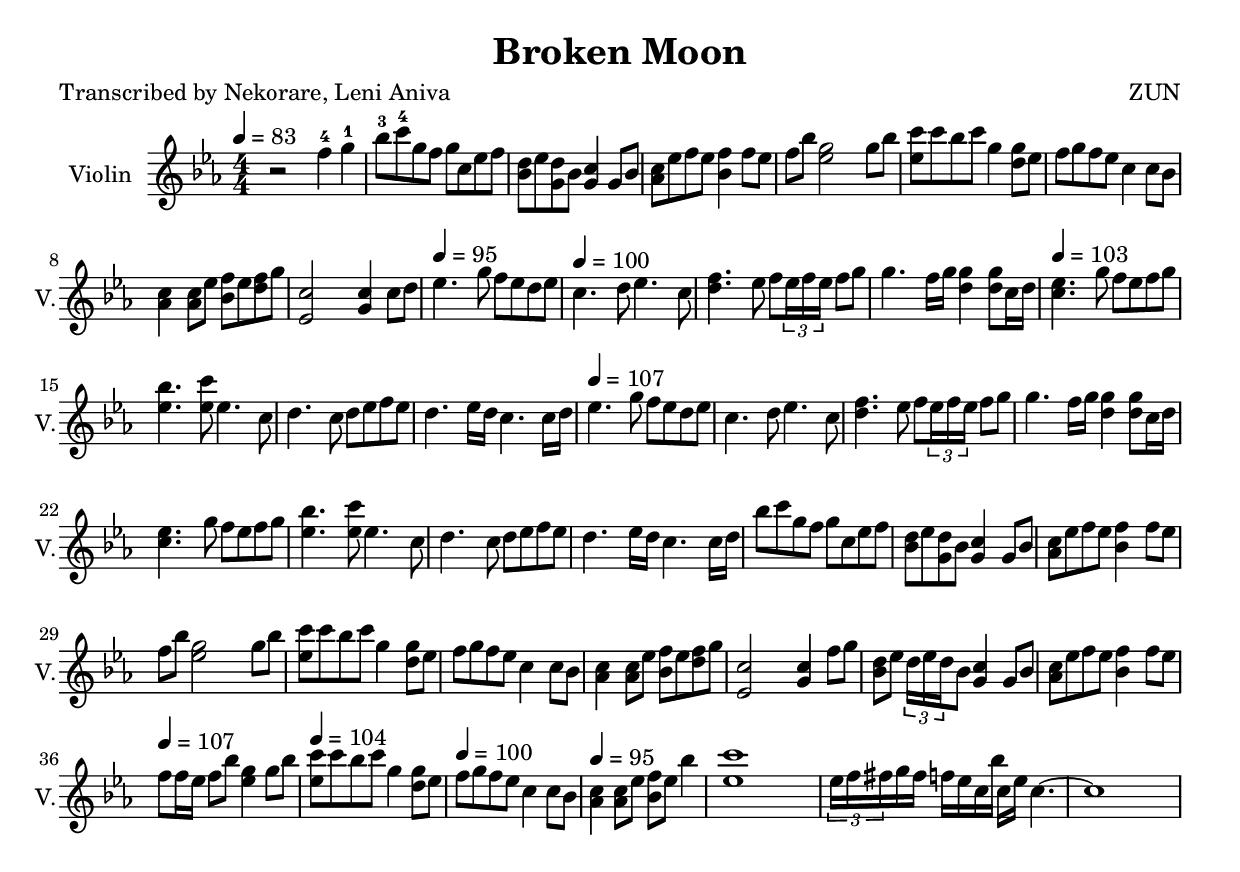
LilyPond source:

\version "2.24.0"
\language "english"
\header {
	title = "Broken Moon"
	composer = "ZUN"
	poet = "Transcribed by Nekorare, Leni Aniva"
}
violin = \new Staff \with {
	instrumentName = "Violin"
	shortInstrumentName = "V."
	midiInstrument = "violin"
}
\fixed c'' {
	\tempo 4 = 83
	\numericTimeSignature
	\time 4/4
	\override Accidental.hide-tied-accidental-after-break = ##t
	\key c \minor

	r2                   f4-4     g-1    | bf8-3    c'-4 g  f  g    c   ef f  |
	<bf, d> ef <g, d> bf, <g, c>4 g,8 bf,| <af, c> ef f  ef <bf, f>4 f8 ef |
	f      bf <ef g>2           g8  bf  | <ef c'> c' bf c' g4   <d g>8 ef |
	f      g  f      ef  c4     c8  bf, | <af, c>4 <af, c>8 ef <bf, f> ef <d f> g |
	<ef, c>2             <g, c>4 c8 d   |
	\tempo 4 = 95
	                                      ef4.          g8 f    ef  d  ef |
	\tempo 4 = 100
	c4.       d8  ef4.              c8  | <d f>4. ef8 f \tuplet 3/2 {ef16 f ef} f8 g |
	g4.       f16 g <d g>4 8    c16 d   |
	\tempo 4 = 103
	                                      <c ef>4. g8 f ef f g |
	<ef bf>4. <ef c'>8         ef4. c8  | d4.           c8 d     ef f  ef |
	d4. ef16 d c4. c16 d |
	%<ef c'>8 c' bf   c'  g4 <d g>8  ef  | f       g  f  ef c4       c8 bf,|

	\tempo 4 = 107
	                     ef4. g8 f ef d ef |
	c4. d8 ef4. c8 | <d f>4. ef8 f \tuplet 3/2 {ef16 f ef} f8 g |
	g4.       f16 g <d g>4 8    c16 d   | <c ef>4. g8 f ef f g |
	<ef bf>4. <ef c'>8         ef4. c8  | d4.           c8 d     ef f  ef |
	d4.       ef16 d c4.        c16 d   |
	% identical to beginning
	                                       bf8 c' g f g c ef f |
	<bf, d> ef <g, d> bf, <g, c>4 g,8 bf,| <af, c> ef f  ef <bf, f>4 f8 ef |
	f      bf <ef g>2           g8  bf  | <ef c'> c' bf c' g4   <d g>8 ef |
	f      g  f      ef  c4     c8  bf, | <af, c>4 <af, c>8 ef <bf, f> ef <d f> g |

	<ef, c>2             <g, c>4 f8 g   | <bf, d>8 ef \tuplet 3/2 {d16 ef d} bf,8 <g, c>4 g,8 bf, |
	<af, c> ef f  ef <bf, f>4 f8 ef |
	\tempo 4 = 107
	                                  f f16 ef f8 bf <ef g>4 g8 bf |
	\tempo 4 = 104
	<ef c'> c' bf c' g4   <d g>8 ef |
	\tempo 4 = 100
	                                  f      g  f      ef  c4     c8  bf, |
	\tempo 4 = 95
	<af, c>4 8 ef <bf, f> ef bf4 | <ef c'>1 |

	\tuplet 3/2 {ef16 f fs} g fs f ef c bf c ef c4.~ | c1 |


	%ef4.     g8 f ef d ef |
	%c4.       d8   ef4.             c8  | <d f>4. ef8 f \tuplet 3/2 {ef16 f ef} f8 g |
	%g4.       f16 g <d g>4 8    c16 d   | <c ef>4. g8 f ef f g |
	%<ef bf>4. <ef c'>8         ef4. c8  | d4.           c8 d     ef f  ef |
}

\score {
	\violin
	\layout {
		\context {
			\Score
			proportionalNotationDuration = #(ly:make-moment 1/4)
			\override SpacingSpanner.uniform-stretching = ##t
			\override SpacingSpanner.strict-grace-spacing = ##t
		}
	}
}
\score {
	\unfoldRepeats {
		\violin
	}
	\midi {  }
}
